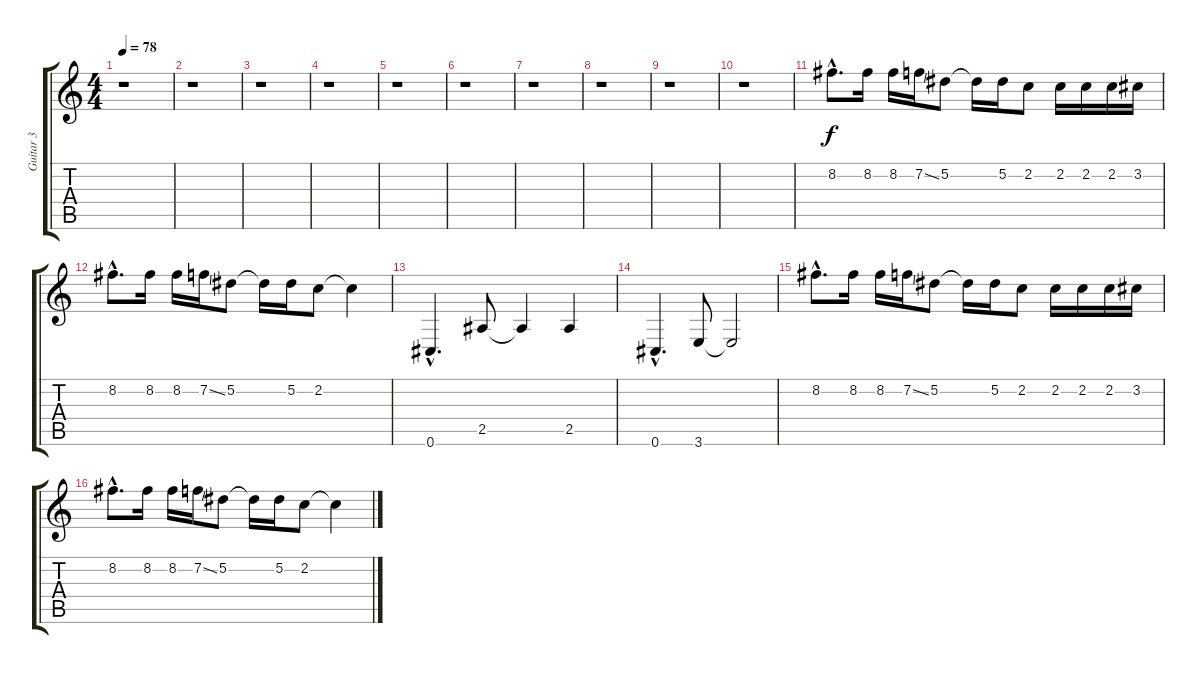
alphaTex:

\track ("Guitar 3" "Guitar 3") {instrument overdrivenguitar}
\staff {score tabs}
\tuning (Eb4 Bb3 Ab3 Eb3 Ab2 Db2) {hide}
\ts (4 4)
\tempo 78
\clef g2
\ks c
r.1{dy f instrument overdrivenguitar} |
r.1 |
r.1 |
r.1 |
r.1 |
r.1 |
r.1 |
r.1 |
r.1 |
r.1 |
8.2{hac}.8{d} 8.2.16 8.2.16 7.2{ss}.16 5.2.8 5.2{t}.16 5.2.16 2.2.8 2.2.16 2.2.16 2.2.16 3.2.16 |
8.2{hac}.8{d} 8.2.16 8.2.16 7.2{ss}.16 5.2.8 5.2{t}.16 5.2.16 2.2.8 2.2{t}.4 |
0.6{hac}.4{d} 2.5.8 2.5{t}.4 2.5.4 |
0.6{hac}.4{d} 3.6.8 3.6{t}.2 |
8.2{hac}.8{d} 8.2.16 8.2.16 7.2{ss}.16 5.2.8 5.2{t}.16 5.2.16 2.2.8 2.2.16 2.2.16 2.2.16 3.2.16 |
8.2{hac}.8{d} 8.2.16 8.2.16 7.2{ss}.16 5.2.8 5.2{t}.16 5.2.16 2.2.8 2.2{t}.4
